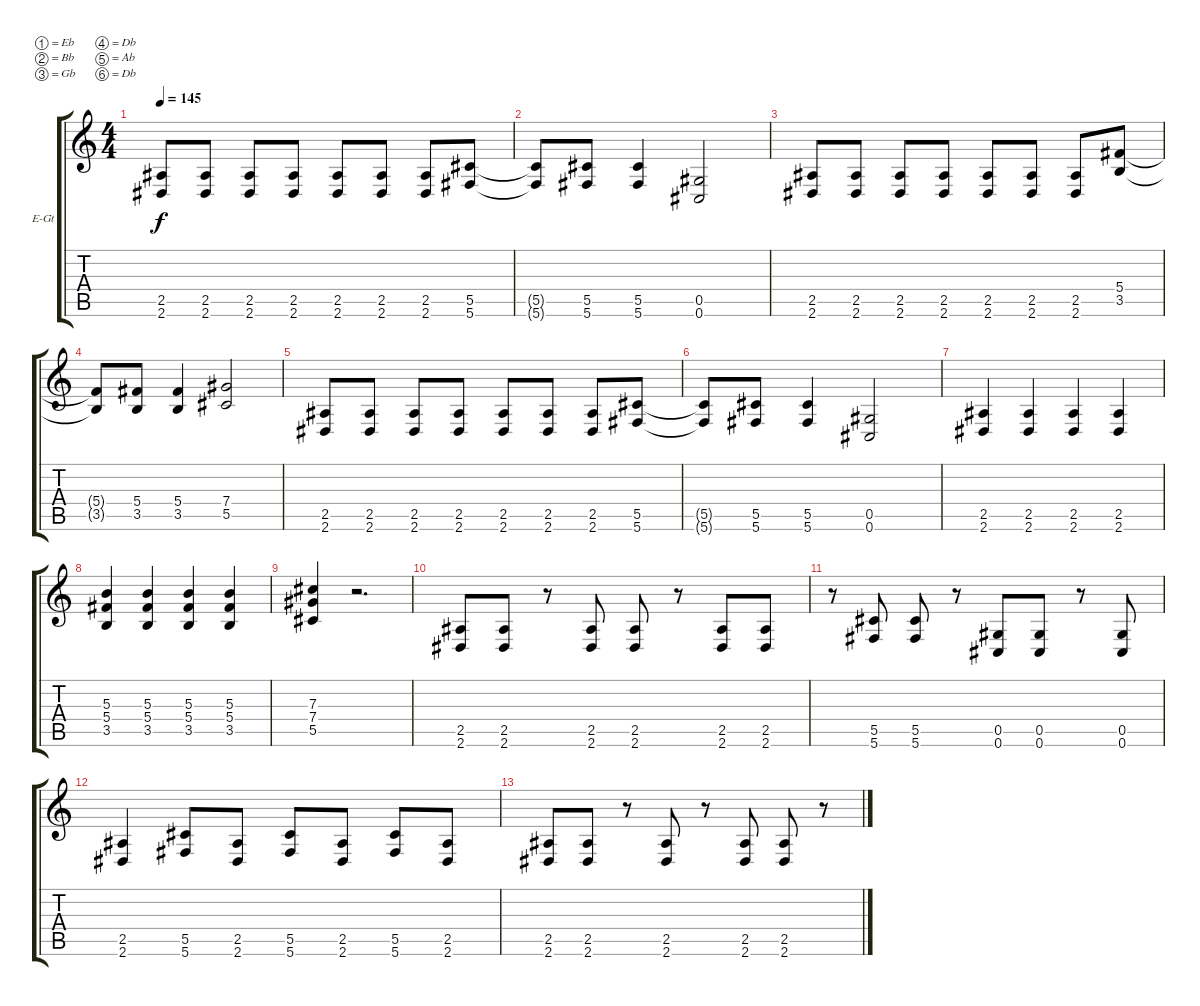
\bracketExtendMode groupsimilarinstruments
\firstSystemTrackNameOrientation horizontal
\otherSystemsTrackNameOrientation horizontal
\track ("Guitar 01" "E-Gt") {instrument distortionguitar}
\staff {score tabs}
\tuning (Eb4 Bb3 Gb3 Db3 Ab2 Db2)
\ts (4 4)
\tempo 145
\clef g2
\ks c
(2.5 2.6).8{dy f} (2.5 2.6).8 (2.5 2.6).8 (2.5 2.6).8 (2.5 2.6).8 (2.5 2.6).8 (2.5 2.6).8 (5.5 5.6).8 |
(5.5{t} 5.6{t}).8 (5.5 5.6).8 (5.5 5.6).4 (0.5 0.6).2 |
(2.5 2.6).8 (2.5 2.6).8 (2.5 2.6).8 (2.5 2.6).8 (2.5 2.6).8 (2.5 2.6).8 (2.5 2.6).8 (5.4 3.5).8 |
(5.4{t} 3.5{t}).8 (5.4 3.5).8 (5.4 3.5).4 (7.4 5.5).2 |
(2.5 2.6).8 (2.5 2.6).8 (2.5 2.6).8 (2.5 2.6).8 (2.5 2.6).8 (2.5 2.6).8 (2.5 2.6).8 (5.5 5.6).8 |
(5.5{t} 5.6{t}).8 (5.5 5.6).8 (5.5 5.6).4 (0.5 0.6).2 |
(2.5 2.6).4 (2.5 2.6).4 (2.5 2.6).4 (2.5 2.6).4 |
(5.3 5.4 3.5).4 (5.3 5.4 3.5).4 (5.3 5.4 3.5).4 (5.3 5.4 3.5).4 |
(7.3 7.4 5.5).4 r.2{d} |
(2.5 2.6).8 (2.5 2.6).8 r.8 (2.5 2.6).8 (2.5 2.6).8 r.8 (2.5 2.6).8 (2.5 2.6).8 |
r.8 (5.5 5.6).8 (5.5 5.6).8 r.8 (0.5 0.6).8 (0.5 0.6).8 r.8 (0.5 0.6).8 |
(2.5 2.6).4 (5.5 5.6).8 (2.5 2.6).8 (5.5 5.6).8 (2.5 2.6).8 (5.5 5.6).8 (2.5 2.6).8 |
(2.5 2.6).8 (2.5 2.6).8 r.8 (2.5 2.6).8 r.8 (2.5 2.6).8 (2.5 2.6).8 r.8
